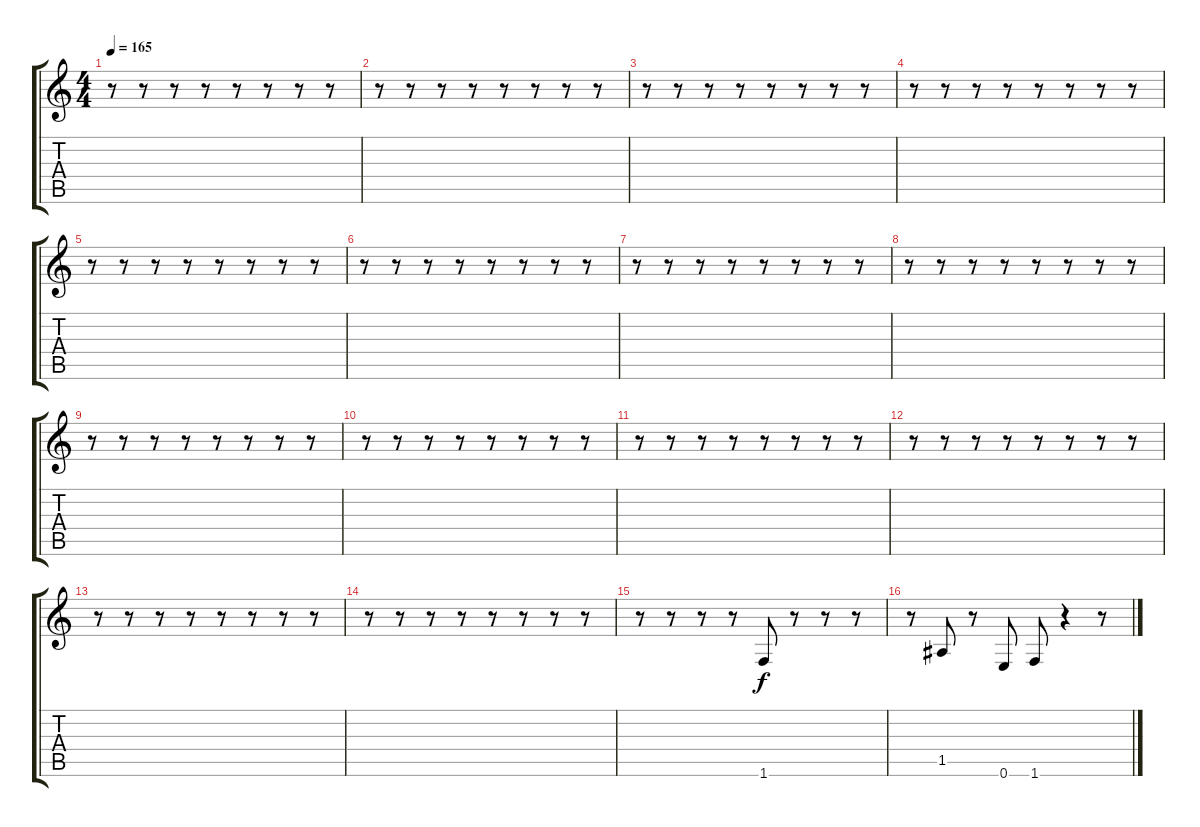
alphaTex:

\track "" {instrument electricbassfinger}
\staff {score tabs}
\tuning (E4 B3 G3 D3 A2 E2) {hide}
\ts (4 4)
\tempo 165
\clef g2
\ks c
r.8{dy f} r.8 r.8 r.8 r.8 r.8 r.8 r.8 |
r.8 r.8 r.8 r.8 r.8 r.8 r.8 r.8 |
r.8 r.8 r.8 r.8 r.8 r.8 r.8 r.8 |
r.8 r.8 r.8 r.8 r.8 r.8 r.8 r.8 |
r.8 r.8 r.8 r.8 r.8 r.8 r.8 r.8 |
r.8 r.8 r.8 r.8 r.8 r.8 r.8 r.8 |
r.8 r.8 r.8 r.8 r.8 r.8 r.8 r.8 |
r.8 r.8 r.8 r.8 r.8 r.8 r.8 r.8 |
r.8 r.8 r.8 r.8 r.8 r.8 r.8 r.8 |
r.8 r.8 r.8 r.8 r.8 r.8 r.8 r.8 |
r.8 r.8 r.8 r.8 r.8 r.8 r.8 r.8 |
r.8 r.8 r.8 r.8 r.8 r.8 r.8 r.8 |
r.8 r.8 r.8 r.8 r.8 r.8 r.8 r.8 |
r.8 r.8 r.8 r.8 r.8 r.8 r.8 r.8 |
r.8 r.8 r.8 r.8 1.6.8 r.8 r.8 r.8 |
r.8 1.5.8 r.8 0.6.8 1.6.8 r.4 r.8
